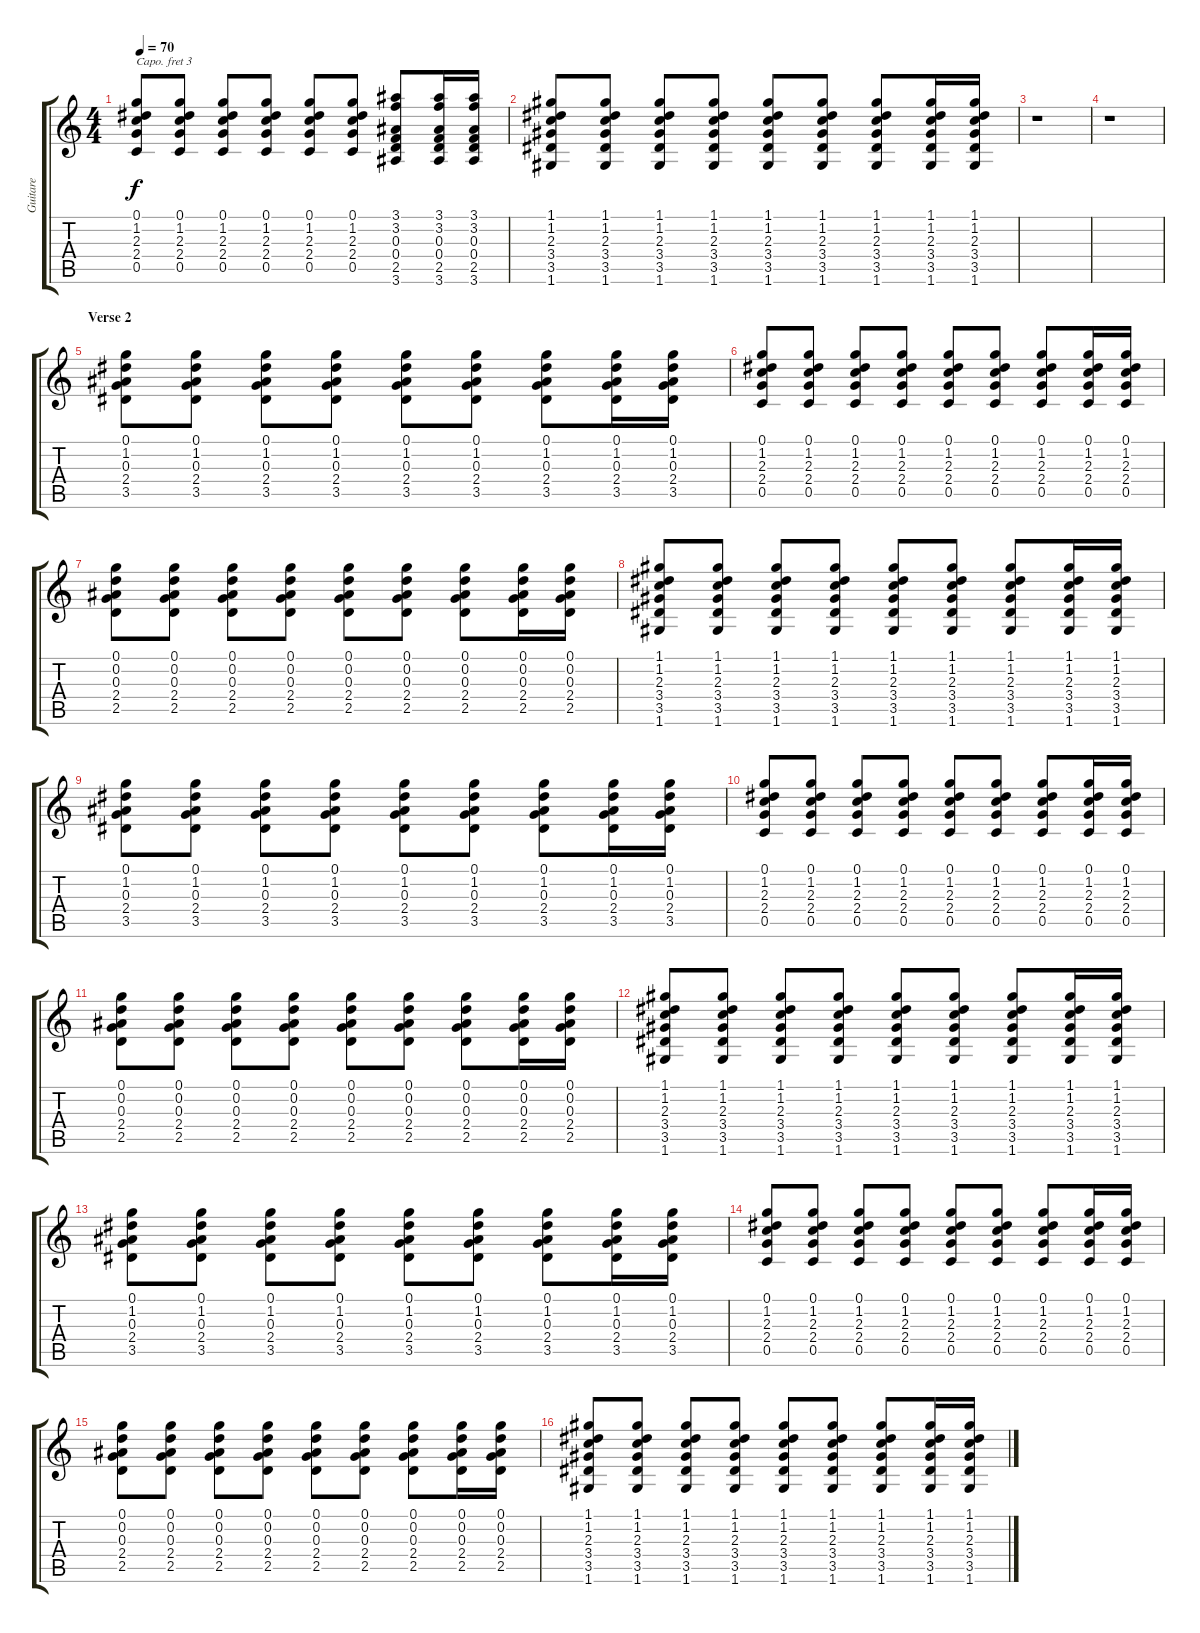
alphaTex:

\track ("Guitare" "Guitare") {instrument electricguitarjazz}
\staff {score tabs}
\capo 3
\tuning (E4 B3 G3 D3 A2 E2) {hide}
\ts (4 4)
\tempo 70
\clef g2
\ks c
(0.1 1.2 2.3 2.4 0.5).8{dy f} (0.1 1.2 2.3 2.4 0.5).8 (0.1 1.2 2.3 2.4 0.5).8 (0.1 1.2 2.3 2.4 0.5).8 (0.1 1.2 2.3 2.4 0.5).8 (0.1 1.2 2.3 2.4 0.5).8 (3.1 3.2 0.3 0.4 2.5 3.6).8 (3.1 3.2 0.3 0.4 2.5 3.6).16 (3.1 3.2 0.3 0.4 2.5 3.6).16 |
(1.1 1.2 2.3 3.4 3.5 1.6).8 (1.1 1.2 2.3 3.4 3.5 1.6).8 (1.1 1.2 2.3 3.4 3.5 1.6).8 (1.1 1.2 2.3 3.4 3.5 1.6).8 (1.1 1.2 2.3 3.4 3.5 1.6).8 (1.1 1.2 2.3 3.4 3.5 1.6).8 (1.1 1.2 2.3 3.4 3.5 1.6).8 (1.1 1.2 2.3 3.4 3.5 1.6).16 (1.1 1.2 2.3 3.4 3.5 1.6).16 |
r.1 |
r.1 |
\section ("" "Verse 2")
(0.1 1.2 0.3 2.4 3.5).8 (0.1 1.2 0.3 2.4 3.5).8 (0.1 1.2 0.3 2.4 3.5).8 (0.1 1.2 0.3 2.4 3.5).8 (0.1 1.2 0.3 2.4 3.5).8 (0.1 1.2 0.3 2.4 3.5).8 (0.1 1.2 0.3 2.4 3.5).8 (0.1 1.2 0.3 2.4 3.5).16 (0.1 1.2 0.3 2.4 3.5).16 |
(0.1 1.2 2.3 2.4 0.5).8 (0.1 1.2 2.3 2.4 0.5).8 (0.1 1.2 2.3 2.4 0.5).8 (0.1 1.2 2.3 2.4 0.5).8 (0.1 1.2 2.3 2.4 0.5).8 (0.1 1.2 2.3 2.4 0.5).8 (0.1 1.2 2.3 2.4 0.5).8 (0.1 1.2 2.3 2.4 0.5).16 (0.1 1.2 2.3 2.4 0.5).16 |
(0.1 0.2 0.3 2.4 2.5).8 (0.1 0.2 0.3 2.4 2.5).8 (0.1 0.2 0.3 2.4 2.5).8 (0.1 0.2 0.3 2.4 2.5).8 (0.1 0.2 0.3 2.4 2.5).8 (0.1 0.2 0.3 2.4 2.5).8 (0.1 0.2 0.3 2.4 2.5).8 (0.1 0.2 0.3 2.4 2.5).16 (0.1 0.2 0.3 2.4 2.5).16 |
(1.1 1.2 2.3 3.4 3.5 1.6).8 (1.1 1.2 2.3 3.4 3.5 1.6).8 (1.1 1.2 2.3 3.4 3.5 1.6).8 (1.1 1.2 2.3 3.4 3.5 1.6).8 (1.1 1.2 2.3 3.4 3.5 1.6).8 (1.1 1.2 2.3 3.4 3.5 1.6).8 (1.1 1.2 2.3 3.4 3.5 1.6).8 (1.1 1.2 2.3 3.4 3.5 1.6).16 (1.1 1.2 2.3 3.4 3.5 1.6).16 |
(0.1 1.2 0.3 2.4 3.5).8 (0.1 1.2 0.3 2.4 3.5).8 (0.1 1.2 0.3 2.4 3.5).8 (0.1 1.2 0.3 2.4 3.5).8 (0.1 1.2 0.3 2.4 3.5).8 (0.1 1.2 0.3 2.4 3.5).8 (0.1 1.2 0.3 2.4 3.5).8 (0.1 1.2 0.3 2.4 3.5).16 (0.1 1.2 0.3 2.4 3.5).16 |
(0.1 1.2 2.3 2.4 0.5).8 (0.1 1.2 2.3 2.4 0.5).8 (0.1 1.2 2.3 2.4 0.5).8 (0.1 1.2 2.3 2.4 0.5).8 (0.1 1.2 2.3 2.4 0.5).8 (0.1 1.2 2.3 2.4 0.5).8 (0.1 1.2 2.3 2.4 0.5).8 (0.1 1.2 2.3 2.4 0.5).16 (0.1 1.2 2.3 2.4 0.5).16 |
(0.1 0.2 0.3 2.4 2.5).8 (0.1 0.2 0.3 2.4 2.5).8 (0.1 0.2 0.3 2.4 2.5).8 (0.1 0.2 0.3 2.4 2.5).8 (0.1 0.2 0.3 2.4 2.5).8 (0.1 0.2 0.3 2.4 2.5).8 (0.1 0.2 0.3 2.4 2.5).8 (0.1 0.2 0.3 2.4 2.5).16 (0.1 0.2 0.3 2.4 2.5).16 |
(1.1 1.2 2.3 3.4 3.5 1.6).8 (1.1 1.2 2.3 3.4 3.5 1.6).8 (1.1 1.2 2.3 3.4 3.5 1.6).8 (1.1 1.2 2.3 3.4 3.5 1.6).8 (1.1 1.2 2.3 3.4 3.5 1.6).8 (1.1 1.2 2.3 3.4 3.5 1.6).8 (1.1 1.2 2.3 3.4 3.5 1.6).8 (1.1 1.2 2.3 3.4 3.5 1.6).16 (1.1 1.2 2.3 3.4 3.5 1.6).16 |
(0.1 1.2 0.3 2.4 3.5).8 (0.1 1.2 0.3 2.4 3.5).8 (0.1 1.2 0.3 2.4 3.5).8 (0.1 1.2 0.3 2.4 3.5).8 (0.1 1.2 0.3 2.4 3.5).8 (0.1 1.2 0.3 2.4 3.5).8 (0.1 1.2 0.3 2.4 3.5).8 (0.1 1.2 0.3 2.4 3.5).16 (0.1 1.2 0.3 2.4 3.5).16 |
(0.1 1.2 2.3 2.4 0.5).8 (0.1 1.2 2.3 2.4 0.5).8 (0.1 1.2 2.3 2.4 0.5).8 (0.1 1.2 2.3 2.4 0.5).8 (0.1 1.2 2.3 2.4 0.5).8 (0.1 1.2 2.3 2.4 0.5).8 (0.1 1.2 2.3 2.4 0.5).8 (0.1 1.2 2.3 2.4 0.5).16 (0.1 1.2 2.3 2.4 0.5).16 |
(0.1 0.2 0.3 2.4 2.5).8 (0.1 0.2 0.3 2.4 2.5).8 (0.1 0.2 0.3 2.4 2.5).8 (0.1 0.2 0.3 2.4 2.5).8 (0.1 0.2 0.3 2.4 2.5).8 (0.1 0.2 0.3 2.4 2.5).8 (0.1 0.2 0.3 2.4 2.5).8 (0.1 0.2 0.3 2.4 2.5).16 (0.1 0.2 0.3 2.4 2.5).16 |
(1.1 1.2 2.3 3.4 3.5 1.6).8 (1.1 1.2 2.3 3.4 3.5 1.6).8 (1.1 1.2 2.3 3.4 3.5 1.6).8 (1.1 1.2 2.3 3.4 3.5 1.6).8 (1.1 1.2 2.3 3.4 3.5 1.6).8 (1.1 1.2 2.3 3.4 3.5 1.6).8 (1.1 1.2 2.3 3.4 3.5 1.6).8 (1.1 1.2 2.3 3.4 3.5 1.6).16 (1.1 1.2 2.3 3.4 3.5 1.6).16
